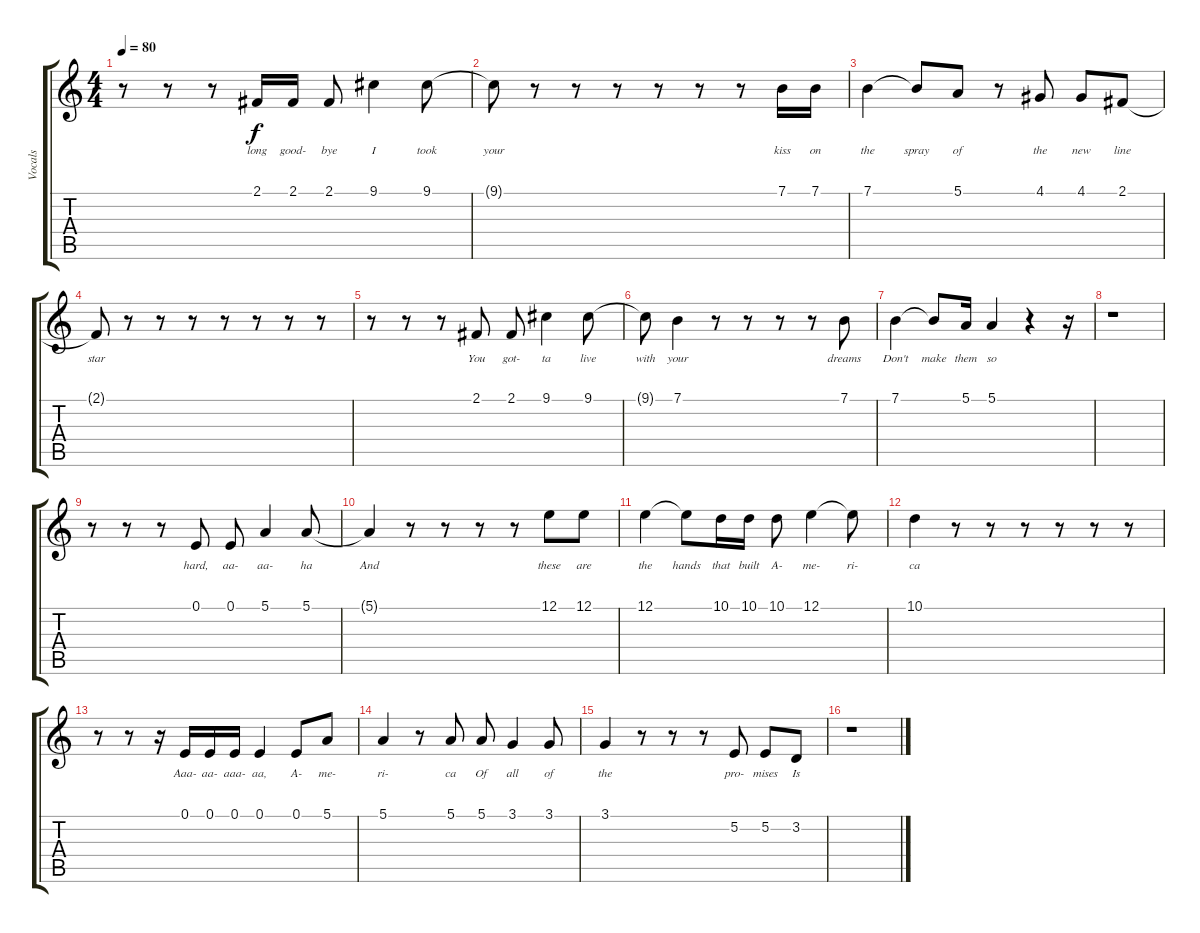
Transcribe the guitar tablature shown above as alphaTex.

\track ("Vocals" "Vocals") {instrument altosax}
\staff {score tabs}
\tuning (E4 B3 G3 D3 A2 E2) {hide}
\ts (4 4)
\tempo 80
\clef g2
\ks c
r.8{dy f} r.8 r.8 2.1.16{lyrics (0 "long") lyrics (1 "") lyrics (2 "") lyrics (3 "") lyrics (4 "")} 2.1.16{lyrics (0 "good-") lyrics (1 "") lyrics (2 "") lyrics (3 "") lyrics (4 "")} 2.1.8{lyrics (0 "bye") lyrics (1 "") lyrics (2 "") lyrics (3 "") lyrics (4 "")} 9.1.4{lyrics (0 "I") lyrics (1 "") lyrics (2 "") lyrics (3 "") lyrics (4 "")} 9.1.8{lyrics (0 "took") lyrics (1 "") lyrics (2 "") lyrics (3 "") lyrics (4 "")} |
9.1{t}.8{lyrics (0 "your") lyrics (1 "") lyrics (2 "") lyrics (3 "") lyrics (4 "")} r.8 r.8 r.8 r.8 r.8 r.8 7.1.16{lyrics (0 "kiss") lyrics (1 "") lyrics (2 "") lyrics (3 "") lyrics (4 "")} 7.1.16{lyrics (0 "on") lyrics (1 "") lyrics (2 "") lyrics (3 "") lyrics (4 "")} |
7.1.4{lyrics (0 "the") lyrics (1 "") lyrics (2 "") lyrics (3 "") lyrics (4 "")} 7.1{t}.8{lyrics (0 "spray") lyrics (1 "") lyrics (2 "") lyrics (3 "") lyrics (4 "")} 5.1.8{lyrics (0 "of") lyrics (1 "") lyrics (2 "") lyrics (3 "") lyrics (4 "")} r.8 4.1.8{lyrics (0 "the") lyrics (1 "") lyrics (2 "") lyrics (3 "") lyrics (4 "")} 4.1.8{lyrics (0 "new") lyrics (1 "") lyrics (2 "") lyrics (3 "") lyrics (4 "")} 2.1.8{lyrics (0 "line") lyrics (1 "") lyrics (2 "") lyrics (3 "") lyrics (4 "")} |
2.1{t}.8{lyrics (0 "star") lyrics (1 "") lyrics (2 "") lyrics (3 "") lyrics (4 "")} r.8 r.8 r.8 r.8 r.8 r.8 r.8 |
r.8 r.8 r.8 2.1.8{lyrics (0 "You") lyrics (1 "") lyrics (2 "") lyrics (3 "") lyrics (4 "")} 2.1.8{lyrics (0 "got-") lyrics (1 "") lyrics (2 "") lyrics (3 "") lyrics (4 "")} 9.1.4{lyrics (0 "ta") lyrics (1 "") lyrics (2 "") lyrics (3 "") lyrics (4 "")} 9.1.8{lyrics (0 "live") lyrics (1 "") lyrics (2 "") lyrics (3 "") lyrics (4 "")} |
9.1{t}.8{lyrics (0 "with") lyrics (1 "") lyrics (2 "") lyrics (3 "") lyrics (4 "")} 7.1.4{lyrics (0 "your") lyrics (1 "") lyrics (2 "") lyrics (3 "") lyrics (4 "")} r.8 r.8 r.8 r.8 7.1.8{lyrics (0 "dreams") lyrics (1 "") lyrics (2 "") lyrics (3 "") lyrics (4 "")} |
7.1.4{lyrics (0 "Don't") lyrics (1 "") lyrics (2 "") lyrics (3 "") lyrics (4 "")} 7.1{t}.8{lyrics (0 "make") lyrics (1 "") lyrics (2 "") lyrics (3 "") lyrics (4 "")} 5.1.16{lyrics (0 "them") lyrics (1 "") lyrics (2 "") lyrics (3 "") lyrics (4 "")} 5.1.4{lyrics (0 "so") lyrics (1 "") lyrics (2 "") lyrics (3 "") lyrics (4 "")} r.4 r.16 |
r.1 |
r.8 r.8 r.8 0.1.8{lyrics (0 "hard,") lyrics (1 "") lyrics (2 "") lyrics (3 "") lyrics (4 "")} 0.1.8{lyrics (0 "aa-") lyrics (1 "") lyrics (2 "") lyrics (3 "") lyrics (4 "")} 5.1.4{lyrics (0 "aa-") lyrics (1 "") lyrics (2 "") lyrics (3 "") lyrics (4 "")} 5.1.8{lyrics (0 "ha") lyrics (1 "") lyrics (2 "") lyrics (3 "") lyrics (4 "")} |
5.1{t}.4{lyrics (0 "And") lyrics (1 "") lyrics (2 "") lyrics (3 "") lyrics (4 "")} r.8 r.8 r.8 r.8 12.1.8{lyrics (0 "these") lyrics (1 "") lyrics (2 "") lyrics (3 "") lyrics (4 "")} 12.1.8{lyrics (0 "are") lyrics (1 "") lyrics (2 "") lyrics (3 "") lyrics (4 "")} |
12.1.4{lyrics (0 "the") lyrics (1 "") lyrics (2 "") lyrics (3 "") lyrics (4 "")} 12.1{t}.8{lyrics (0 "hands") lyrics (1 "") lyrics (2 "") lyrics (3 "") lyrics (4 "")} 10.1.16{lyrics (0 "that") lyrics (1 "") lyrics (2 "") lyrics (3 "") lyrics (4 "")} 10.1.16{lyrics (0 "built") lyrics (1 "") lyrics (2 "") lyrics (3 "") lyrics (4 "")} 10.1.8{lyrics (0 "A-") lyrics (1 "") lyrics (2 "") lyrics (3 "") lyrics (4 "")} 12.1.4{lyrics (0 "me-") lyrics (1 "") lyrics (2 "") lyrics (3 "") lyrics (4 "")} 12.1{t}.8{lyrics (0 "ri-") lyrics (1 "") lyrics (2 "") lyrics (3 "") lyrics (4 "")} |
10.1.4{lyrics (0 "ca") lyrics (1 "") lyrics (2 "") lyrics (3 "") lyrics (4 "")} r.8 r.8 r.8 r.8 r.8 r.8 |
r.8 r.8 r.16 0.1.16{lyrics (0 "Aaa-") lyrics (1 "") lyrics (2 "") lyrics (3 "") lyrics (4 "")} 0.1.16{lyrics (0 "aa-") lyrics (1 "") lyrics (2 "") lyrics (3 "") lyrics (4 "")} 0.1.16{lyrics (0 "aaa-") lyrics (1 "") lyrics (2 "") lyrics (3 "") lyrics (4 "")} 0.1.4{lyrics (0 "aa,") lyrics (1 "") lyrics (2 "") lyrics (3 "") lyrics (4 "")} 0.1.8{lyrics (0 "A-") lyrics (1 "") lyrics (2 "") lyrics (3 "") lyrics (4 "")} 5.1.8{lyrics (0 "me-") lyrics (1 "") lyrics (2 "") lyrics (3 "") lyrics (4 "")} |
5.1.4{lyrics (0 "ri-") lyrics (1 "") lyrics (2 "") lyrics (3 "") lyrics (4 "")} r.8 5.1.8{lyrics (0 "ca") lyrics (1 "") lyrics (2 "") lyrics (3 "") lyrics (4 "")} 5.1.8{lyrics (0 "Of") lyrics (1 "") lyrics (2 "") lyrics (3 "") lyrics (4 "")} 3.1.4{lyrics (0 "all") lyrics (1 "") lyrics (2 "") lyrics (3 "") lyrics (4 "")} 3.1.8{lyrics (0 "of") lyrics (1 "") lyrics (2 "") lyrics (3 "") lyrics (4 "")} |
3.1.4{lyrics (0 "the") lyrics (1 "") lyrics (2 "") lyrics (3 "") lyrics (4 "")} r.8 r.8 r.8 5.2.8{lyrics (0 "pro-") lyrics (1 "") lyrics (2 "") lyrics (3 "") lyrics (4 "")} 5.2.8{lyrics (0 "mises") lyrics (1 "") lyrics (2 "") lyrics (3 "") lyrics (4 "")} 3.2.8{lyrics (0 "Is") lyrics (1 "") lyrics (2 "") lyrics (3 "") lyrics (4 "")} |
r.1
